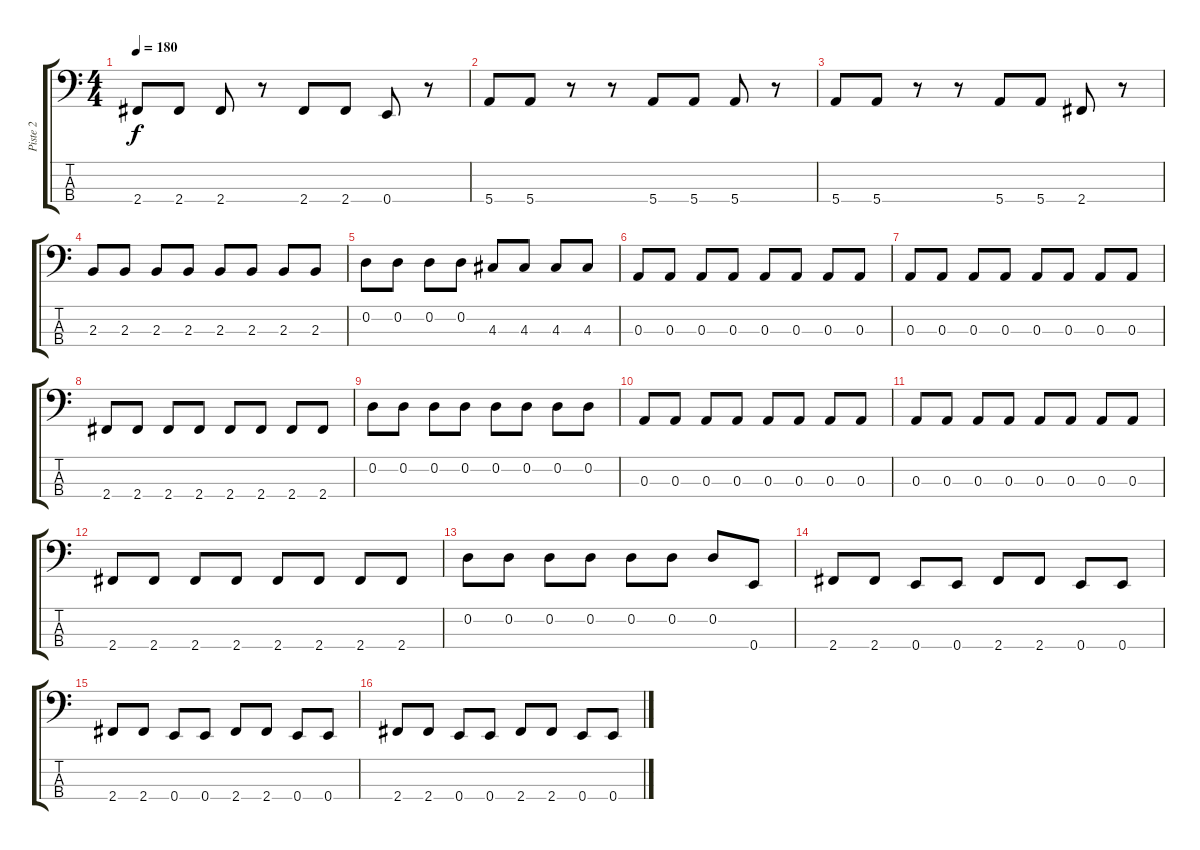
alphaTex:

\track ("Piste 2" "Piste 2") {instrument electricbasspick}
\staff {score tabs}
\tuning (G2 D2 A1 E1) {hide}
\ts (4 4)
\tempo 180
\clef f4
\ks c
2.4.8{dy f} 2.4.8 2.4.8 r.8 2.4.8 2.4.8 0.4.8 r.8 |
5.4.8 5.4.8 r.8 r.8 5.4.8 5.4.8 5.4.8 r.8 |
5.4.8 5.4.8 r.8 r.8 5.4.8 5.4.8 2.4.8 r.8 |
2.3.8 2.3.8 2.3.8 2.3.8 2.3.8 2.3.8 2.3.8 2.3.8 |
0.2.8 0.2.8 0.2.8 0.2.8 4.3.8 4.3.8 4.3.8 4.3.8 |
0.3.8 0.3.8 0.3.8 0.3.8 0.3.8 0.3.8 0.3.8 0.3.8 |
0.3.8 0.3.8 0.3.8 0.3.8 0.3.8 0.3.8 0.3.8 0.3.8 |
2.4.8 2.4.8 2.4.8 2.4.8 2.4.8 2.4.8 2.4.8 2.4.8 |
0.2.8 0.2.8 0.2.8 0.2.8 0.2.8 0.2.8 0.2.8 0.2.8 |
0.3.8 0.3.8 0.3.8 0.3.8 0.3.8 0.3.8 0.3.8 0.3.8 |
0.3.8 0.3.8 0.3.8 0.3.8 0.3.8 0.3.8 0.3.8 0.3.8 |
2.4.8 2.4.8 2.4.8 2.4.8 2.4.8 2.4.8 2.4.8 2.4.8 |
0.2.8 0.2.8 0.2.8 0.2.8 0.2.8 0.2.8 0.2.8 0.4.8 |
2.4.8 2.4.8 0.4.8 0.4.8 2.4.8 2.4.8 0.4.8 0.4.8 |
2.4.8 2.4.8 0.4.8 0.4.8 2.4.8 2.4.8 0.4.8 0.4.8 |
2.4.8 2.4.8 0.4.8 0.4.8 2.4.8 2.4.8 0.4.8 0.4.8
